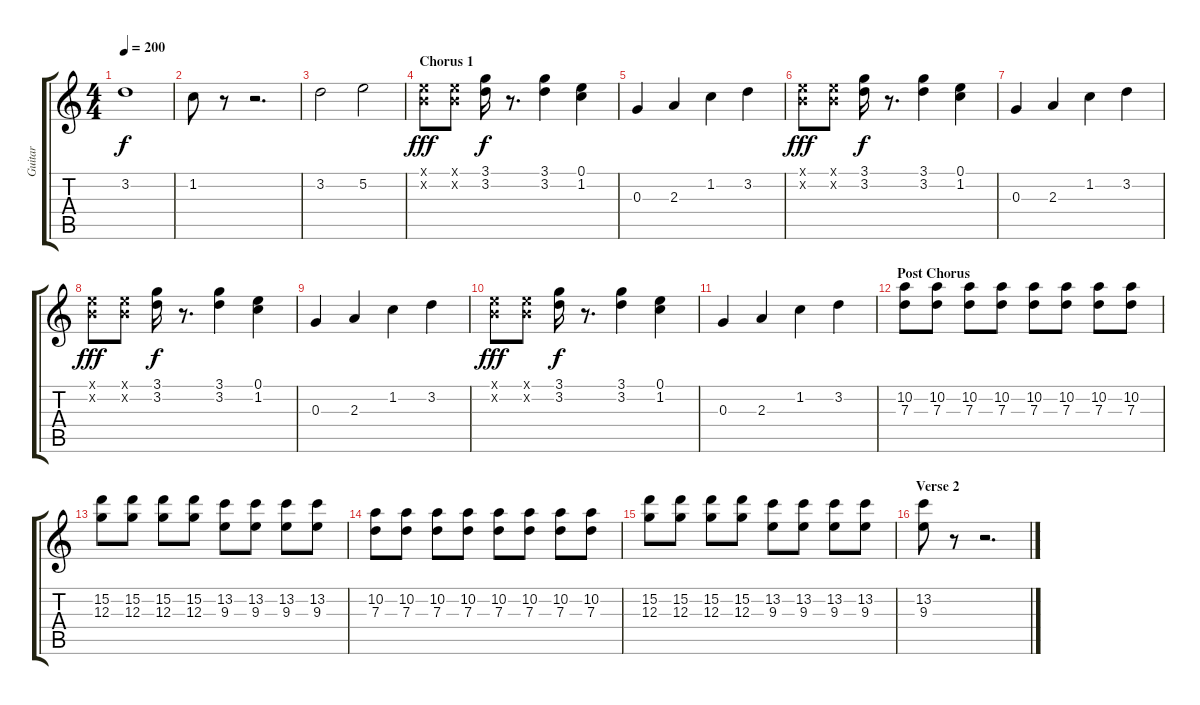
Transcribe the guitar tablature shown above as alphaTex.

\track ("Guitar " "Guitar ") {instrument overdrivenguitar}
\staff {score tabs}
\tuning (E4 B3 G3 D3 A2 E2) {hide}
\ts (4 4)
\tempo 200
\clef g2
\ks c
3.2.1{dy f} |
1.2.8 r.8 r.2{d} |
3.2.2 5.2.2 |
\section ("" "Chorus 1")
(0.1{x} 0.2{x}).8{dy fff} (0.1{x} 0.2{x}).8 (3.1 3.2).16{dy f} r.8{d} (3.1 3.2).4 (0.1 1.2).4 |
0.3.4 2.3.4 1.2.4 3.2.4 |
(0.1{x} 0.2{x}).8{dy fff} (0.1{x} 0.2{x}).8 (3.1 3.2).16{dy f} r.8{d} (3.1 3.2).4 (0.1 1.2).4 |
0.3.4 2.3.4 1.2.4 3.2.4 |
(0.1{x} 0.2{x}).8{dy fff} (0.1{x} 0.2{x}).8 (3.1 3.2).16{dy f} r.8{d} (3.1 3.2).4 (0.1 1.2).4 |
0.3.4 2.3.4 1.2.4 3.2.4 |
(0.1{x} 0.2{x}).8{dy fff} (0.1{x} 0.2{x}).8 (3.1 3.2).16{dy f} r.8{d} (3.1 3.2).4 (0.1 1.2).4 |
0.3.4 2.3.4 1.2.4 3.2.4 |
\section ("" "Post Chorus ")
(10.2 7.3).8 (10.2 7.3).8 (10.2 7.3).8 (10.2 7.3).8 (10.2 7.3).8 (10.2 7.3).8 (10.2 7.3).8 (10.2 7.3).8 |
(15.2 12.3).8 (15.2 12.3).8 (15.2 12.3).8 (15.2 12.3).8 (13.2 9.3).8 (13.2 9.3).8 (13.2 9.3).8 (13.2 9.3).8 |
(10.2 7.3).8 (10.2 7.3).8 (10.2 7.3).8 (10.2 7.3).8 (10.2 7.3).8 (10.2 7.3).8 (10.2 7.3).8 (10.2 7.3).8 |
(15.2 12.3).8 (15.2 12.3).8 (15.2 12.3).8 (15.2 12.3).8 (13.2 9.3).8 (13.2 9.3).8 (13.2 9.3).8 (13.2 9.3).8 |
\section ("" "Verse 2")
(13.2 9.3).8 r.8 r.2{d}
